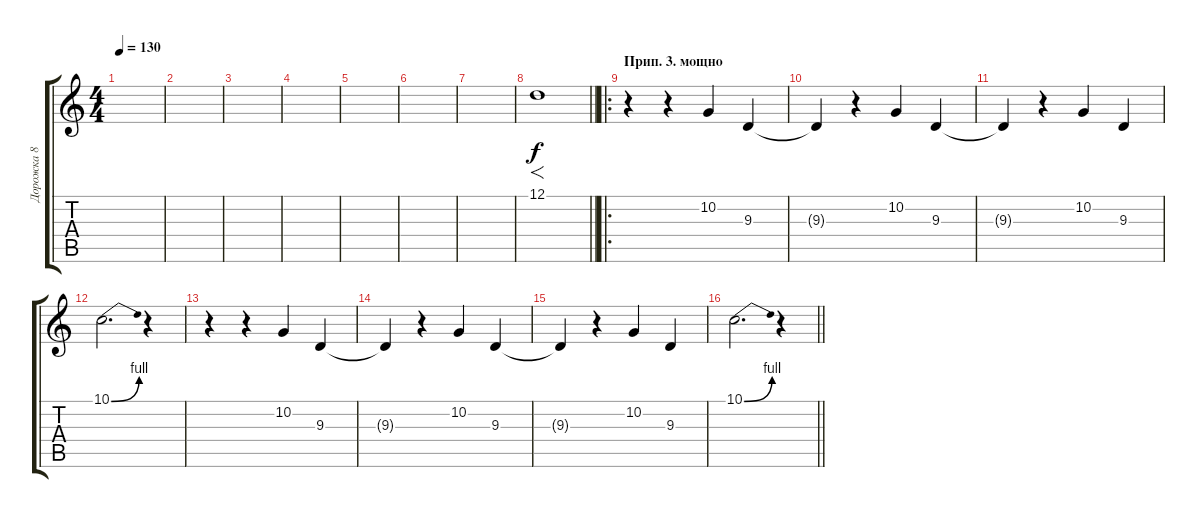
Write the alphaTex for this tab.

\track ("Дорожка 8" "Дорожка 8") {instrument lead6voice}
\staff {score tabs}
\tuning (D4 A3 F3 C3 G2 D2) {hide}
\ts (4 4)
\tempo 130
\clef g2
\ks c
|
|
|
|
|
|
|
\barLineRight lightlight
12.1.1{f} |
\ro
\section ("" "Прип. 3. мощно")
r.4 r.4 10.2.4 9.3.4 |
9.3{t}.4 r.4 10.2.4 9.3.4 |
9.3{t}.4 r.4 10.2.4 9.3.4 |
10.1{be (bend 0 0 60 4)}.2{d} r.4 |
r.4 r.4 10.2.4 9.3.4 |
9.3{t}.4 r.4 10.2.4 9.3.4 |
9.3{t}.4 r.4 10.2.4 9.3.4 |
\barLineRight lightlight
10.1{be (bend 0 0 60 4)}.2{d} r.4
